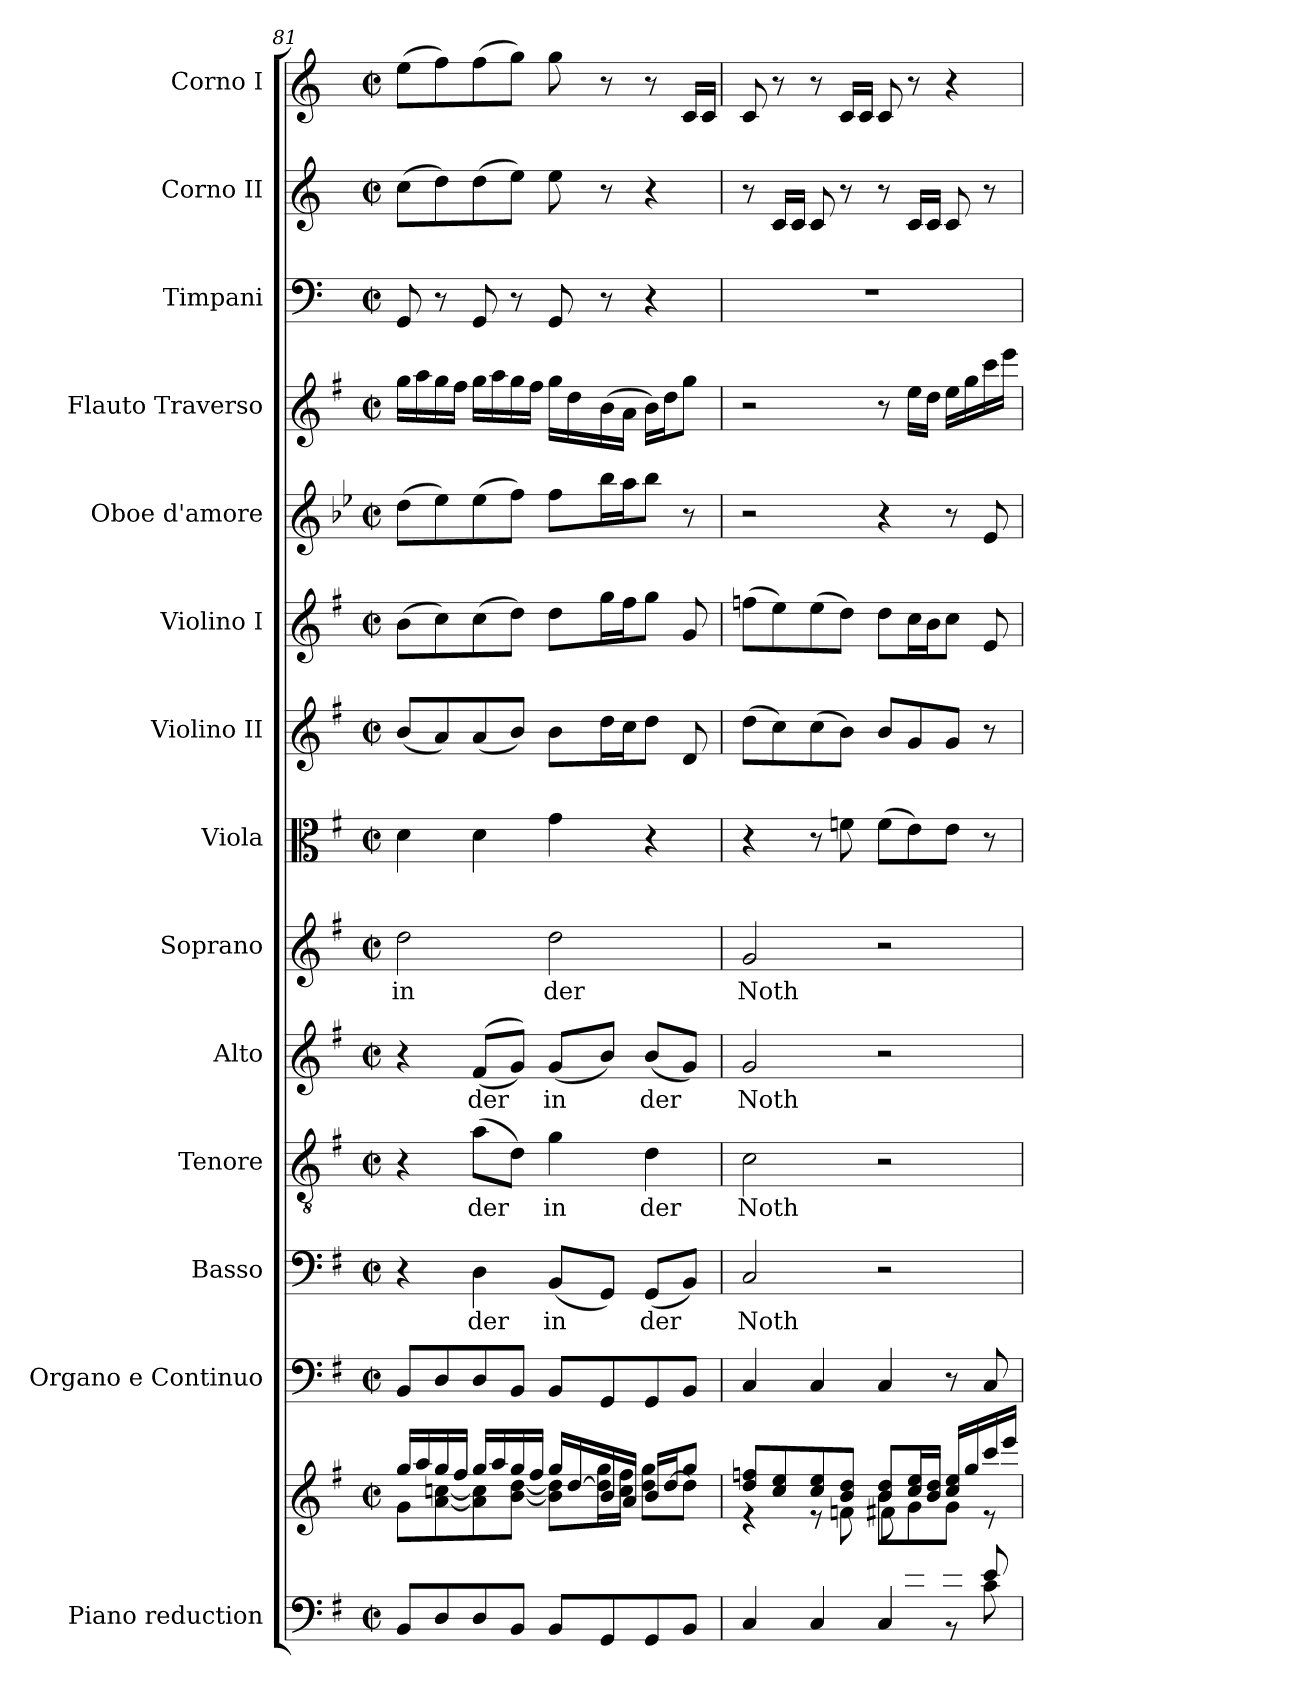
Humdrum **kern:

**kern	**kern	**kern	**kern	**text	**kern	**text	**kern	**text	**kern	**text	**kern	**kern	**kern	**kern	**kern	**kern	**kern	**kern
*part14	*part14	*part13	*part12	*part12	*part11	*part11	*part10	*part10	*part9	*part9	*part8	*part7	*part6	*part5	*part4	*part3	*part2	*part1
*staff15	*staff14	*staff13	*staff12	*staff12	*staff11	*staff11	*staff10	*staff10	*staff9	*staff9	*staff8	*staff7	*staff6	*staff5	*staff4	*staff3	*staff2	*staff1
*I"Piano reduction	*	*I"Organo e Continuo	*I"Basso	*	*I"Tenore	*	*I"Alto	*	*I"Soprano	*	*I"Viola	*I"Violino II	*I"Violino I	*I"Oboe d'amore	*I"Flauto Traverso	*I"Timpani	*I"Corno II	*I"Corno I
*I'Pno	*	*	*	*	*	*	*	*	*	*	*	*	*	*I'Ob	*I'Fl	*I'Timp	*	*
*clefF4	*clefG2	*clefF4	*clefF4	*	*clefGv2	*	*clefG2	*	*clefG2	*	*clefC3	*clefG2	*clefG2	*clefG2	*clefG2	*clefF4	*clefG2	*clefG2
*	*	*	*	*	*	*	*	*	*	*	*	*	*	*ITrd2c3	*	*	*ITrd3c5	*ITrd3c5
*k[f#]	*k[f#]	*k[f#]	*k[f#]	*	*k[f#]	*	*k[f#]	*	*k[f#]	*	*k[f#]	*k[f#]	*k[f#]	*k[f#]	*k[f#]	*k[]	*k[f#]	*k[f#]
*M2/2	*M2/2	*M2/2	*M2/2	*	*M2/2	*	*M2/2	*	*M2/2	*	*M2/2	*M2/2	*M2/2	*M2/2	*M2/2	*M2/2	*M2/2	*M2/2
*met(c|)	*met(c|)	*met(c|)	*met(c|)	*	*met(c|)	*	*met(c|)	*	*met(c|)	*	*met(c|)	*met(c|)	*met(c|)	*met(c|)	*met(c|)	*met(c|)	*met(c|)	*met(c|)
=81	=81	=81	=81	=81	=81	=81	=81	=81	=81	=81	=81	=81	=81	=81	=81	=81	=81	=81
*	*^	*	*	*	*	*	*	*	*	*	*	*	*	*	*	*	*	*
!	!	!	!	!	!	!	!	!	!	!	!LO:LY:b	!	!	!	!	!	!	!	!
8BB/L	16gg/LL	8g\L	8BB/L	4r	.	4r	.	4r	.	2dd\	in	4d\	(8b/L	(8b\L	(8b\L	16gg\LL	8GG/	(8g\L	(8b\L
.	16aa/	.	.	.	.	.	.	.	.	.	.	.	.	.	.	16aa\	.	.	.
8D/	16gg/	[8a\ [8ccn\	8D/	.	.	.	.	.	.	.	.	.	8a/)	8cc\)	8cc\)	16gg\	8r	8a\)	8cc\)
.	16ff#/JJ	.	.	.	.	.	.	.	.	.	.	.	.	.	.	16ff#\JJ	.	.	.
!	!	!	!	!	!LO:LY:b	!	!LO:LY:b	!	!LO:LY:b	!	!	!	!	!	!	!	!	!	!
8D/	16gg/LL	8a\] 8cc\]	8D/	4D\	der	(8a\L	der	((8f#/L	der	.	.	4d\	(8a/	(8cc\	(8cc\	16gg\LL	8GG/	(8a\	(8cc\
.	16aa/	.	.	.	.	.	.	.	.	.	.	.	.	.	.	16aa\	.	.	.
8BB/J	16gg/	[8b\ [8dd\J	8BB/J	.	.	8d\J)	.	8g/J))	.	.	.	.	8b/J)	8dd\J)	8dd\J)	16gg\	8r	8b\J)	8dd\J)
.	16ff#/JJ	.	.	.	.	.	.	.	.	.	.	.	.	.	.	16ff#\JJ	.	.	.
!	!	!	!	!	!LO:LY:b	!	!LO:LY:b	!	!LO:LY:b	!	!LO:LY:b	!	!	!	!	!	!	!	!
8BB/L	16gg/LL	8b\] 8dd\]L	8BB/L	(8BB/L	in	4g\	in	(8g/L	in	2dd\	der	4g\	8b\L	8dd\L	8dd\L	16gg\LL	8GG/	8b\	8dd\
.	[16dd/	.	.	.	.	.	.	.	.	.	.	.	.	.	.	16dd\	.	.	.
8GG/	16b/	16dd\] 16gg\L	8GG/	8GG/J)	.	.	.	8b/J)	.	.	.	.	16dd\L	16gg\L	16gg\L	(16b\	8r	8r	8r
.	16a/JJ	16cc\ 16ff#\JJ	.	.	.	.	.	.	.	.	.	.	16cc\J	16ff#\J	16ff#\J	16a\JJ	.	.	.
!	!	!	!	!	!LO:LY:b	!	!LO:LY:b	!	!LO:LY:b	!	!	!	!	!	!	!	!	!	!
8GG/	16b/LL	8dd\ 8gg\L	8GG/	(8GG/L	der	4d\	der	(8b/L	der	.	.	4r	8dd\J	8gg\J	8gg\J	16b\LL)	4r	4r	8r
.	[<16dd/J	.	.	.	.	.	.	.	.	.	.	.	.	.	.	16dd\J	.	.	.
8BB/J	8gg/J	8dd\J]	8BB/J	8BB/J)	.	.	.	8g/J)	.	.	.	.	8d/	8g/	8r	8gg\J	.	.	16G/LL
.	.	.	.	.	.	.	.	.	.	.	.	.	.	.	.	.	.	.	16G/JJ
!!LO:PB:g=z
=82	=82	=82	=82	=82	=82	=82	=82	=82	=82	=82	=82	=82	=82	=82	=82	=82	=82	=82	=82
*^	*	*^	*	*	*	*	*	*	*	*	*	*	*	*	*	*	*	*	*
!	!	!	!	!	!	!	!LO:LY:b	!	!LO:LY:b	!	!LO:LY:b	!	!LO:LY:b	!	!	!	!	!	!	!	!
2ryy	4C/	8dd/ 8ffn/L	4r	2ryy	4C/	2C/	Noth	2c\	Noth	2g/	Noth	2g/	Noth	4r	(8dd\L	(8ffn\L	2r	2r	1r	8r	8G/
.	.	8cc/ 8ee/	.	.	.	.	.	.	.	.	.	.	.	.	8cc\)	8ee\)	.	.	.	16G/LL	8r
.	.	.	.	.	.	.	.	.	.	.	.	.	.	.	.	.	.	.	.	16G/JJ	.
.	4C/	8cc/ 8ee/	8r	.	4C/	.	.	.	.	.	.	.	.	8r	(8cc\	(8ee\	.	.	.	8G/	8r
.	.	8b/ 8dd/J	8fn\	.	.	.	.	.	.	.	.	.	.	8fn\	8b\J)	8dd\J)	.	.	.	8r	16G/LL
.	.	.	.	.	.	.	.	.	.	.	.	.	.	.	.	.	.	.	.	.	16G/JJ
8ryy	4C/	8b/ 8dd/L	8b\L	8f#X\L	4C/	2r	.	2r	.	2r	.	2r	.	(8f\L	8b/L	8dd\L	4r	8r	.	8r	8G/
8e/	.	16cc/ 16ee/L	8g\	4.ryy	.	.	.	.	.	.	.	.	.	8e\)	8g/	16cc\L	.	16ee\LL	.	16G/LL	8r
.	.	16b/ 16dd/JJ	.	.	.	.	.	.	.	.	.	.	.	.	.	16b\J	.	16dd\JJ	.	16G/JJ	.
8e/J	8r	16cc/ 16ee/LL	8g\J	.	8r	.	.	.	.	.	.	.	.	8e\J	8g/J	8cc\J	8r	16ee\LL	.	8G/	4r
.	.	16gg/	.	.	.	.	.	.	.	.	.	.	.	.	.	.	.	16gg\	.	.	.
8e/	8c\	16ccc/	8r	.	8C/	.	.	.	.	.	.	.	.	8r	8r	8e/	8c/	16ccc\	.	8r	.
.	.	16eee/JJ	.	.	.	.	.	.	.	.	.	.	.	.	.	.	.	16eee\JJ	.	.	.
*v	*v	*	*	*	*	*	*	*	*	*	*	*	*	*	*	*	*	*	*	*	*
*	*v	*v	*v	*	*	*	*	*	*	*	*	*	*	*	*	*	*	*	*	*
=	=	=	=	=	=	=	=	=	=	=	=	=	=	=	=	=	=	=
*-	*-	*-	*-	*-	*-	*-	*-	*-	*-	*-	*-	*-	*-	*-	*-	*-	*-	*-
